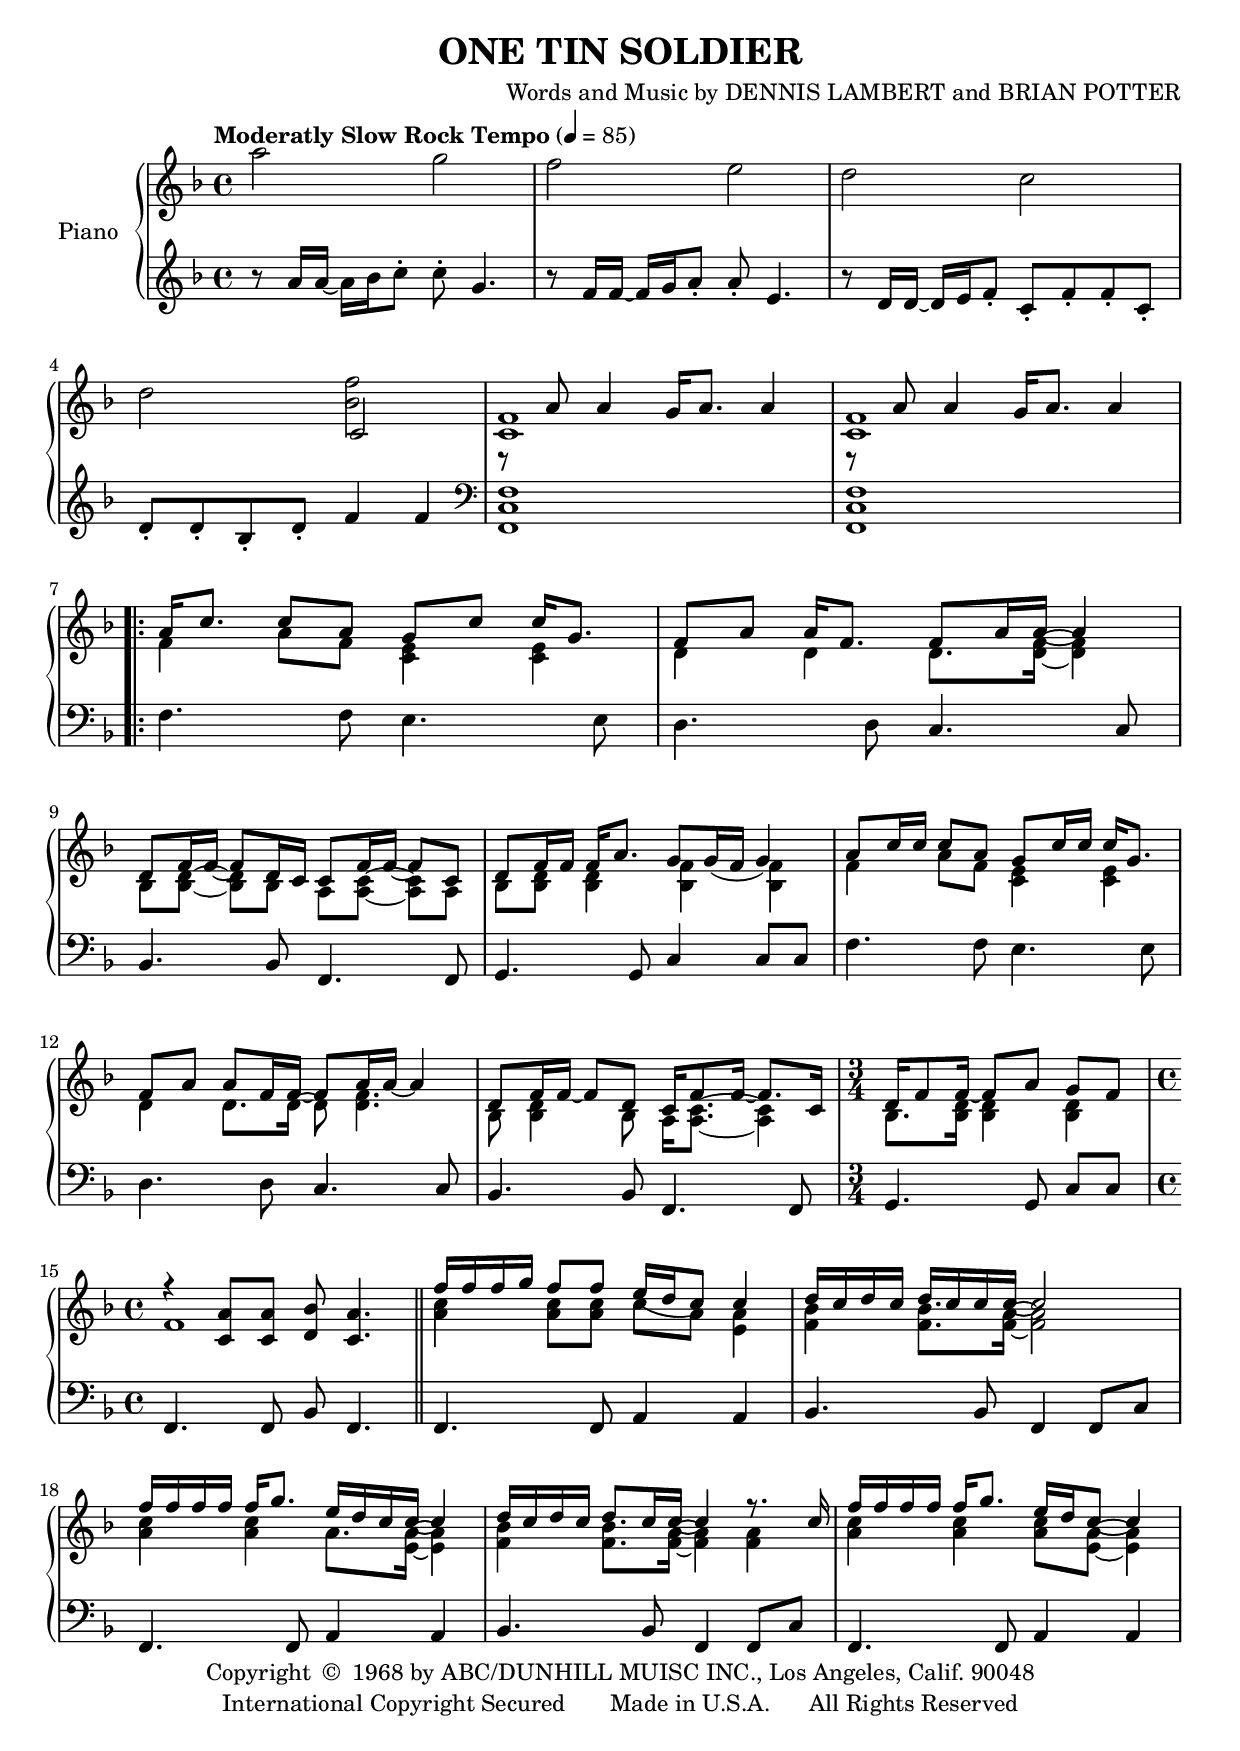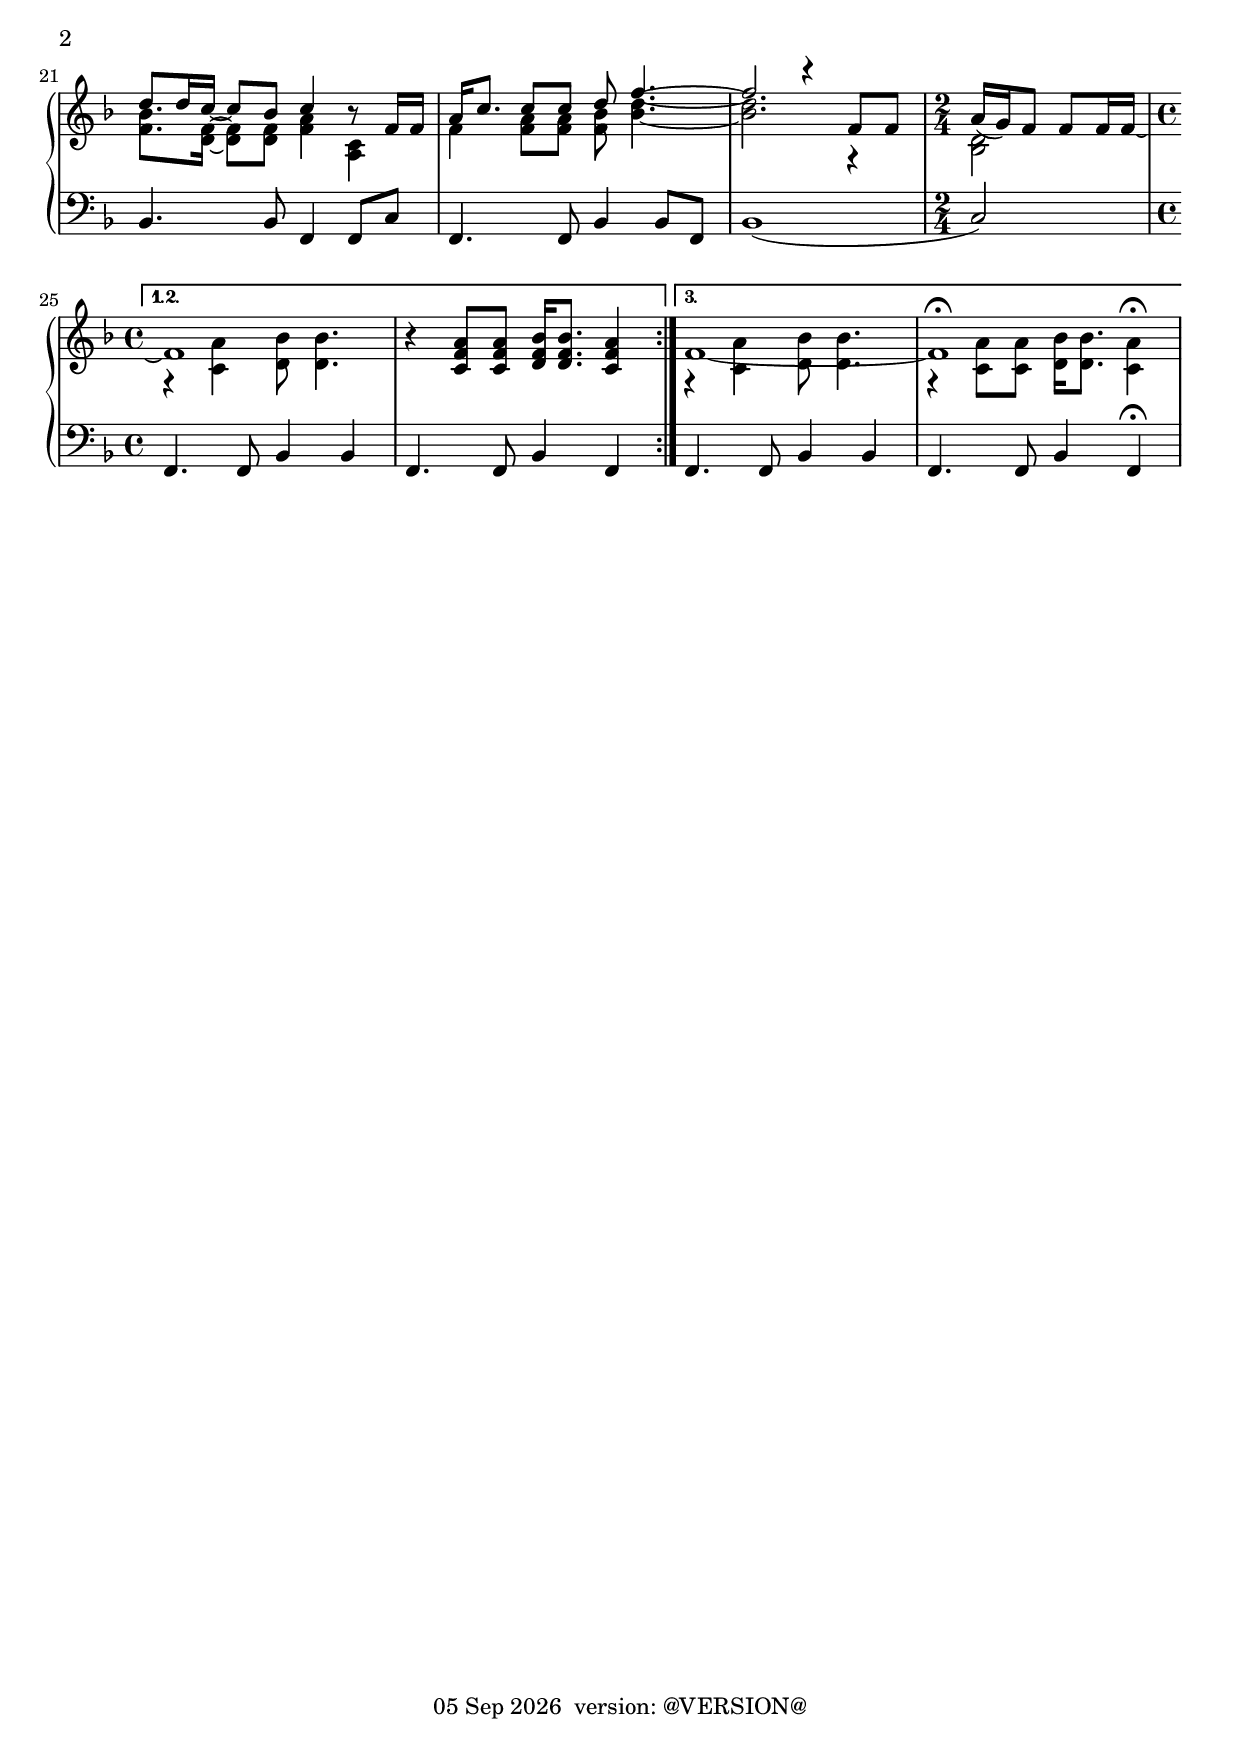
\version "2.18.2"
\include "predefined-guitar-fretboards.ly"
date = #(strftime "%d %b %Y" (localtime (current-time)))
\header {
	title = "ONE TIN SOLDIER"
	composer = \markup {
		\line { "Words and Music by" }
		\line { "DENNIS LAMBERT" }
		\line { "and BRIAN POTTER" }
	}
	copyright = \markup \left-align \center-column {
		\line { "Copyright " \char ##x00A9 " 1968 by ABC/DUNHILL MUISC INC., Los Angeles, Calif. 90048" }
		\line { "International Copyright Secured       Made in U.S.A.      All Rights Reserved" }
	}
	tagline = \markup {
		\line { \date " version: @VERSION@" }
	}
}

% piano
\parallelMusic #'(voiceAA voiceAB voiceBA) {

	% keys
	\key f \major	|
	\key f \major	|
	\key f \major	|

	% Bar 1
	a''2						g		|
	s1 |
	r8 a''16 a~ a bes c8-. 		c-. g4. |

	% Bar 2
	f2							e		|
	s1 |
	r8 f16 f~ f g a8-. 			a-. e4. |

	% Bar 3
	d2							c2		|
	s1 |
	r8 d16 d~ d e f8-. c-. f-. f-. c-. |

	% Bar 4
	d2							<f bes,>|
	s2 c2 |	% move this c to another voice, in the left hand bars
	d8-. d-. bes-. d-. f4 f |

	% Bar 5
	r8 a,8 a4 g16 a8. a4 |
	<f c>1 |
	\clef bass <f, c f,>1 |

	% Bar 6
	r8 a8 a4 g16 a8. a4 |
	<f c>1 |
	<f c f,>1 |
	\break

	% Bar 7
	\repeat volta 3 {
	\stemUp 	a16 c8. c8 a  g c 	c16 g8.   |
	\stemDown 	f4      a8 f  <e c>4 <e c>    |
				f4.        f8 e4.          e8 |

	% Bar 8
	f8 a a16 f8. f8[ a16 a~] a4 |
	d4   d       d8.     <f d>16~ <f d>4 |
	d4.         d8 c4.   c8 |
	\break

	% Bar 9
	d,8 f16 f~ f8 d16 c c8 f16 f~ f8 c |
	bes,8[ <d bes>~] <d bes> bes a[ <c a>~] <c a> a |
	bes4. bes8 f4. f8 |

	% Bar 10
	d8 f16 f f a8. g8 g16( f g4) |
	bes8 <d bes> <d bes>4 <f bes,> <f bes,>|
	g4. g8 c4 c8 c8 |

	%\pageBreak
	% Page 2
	% Bar 11
	a8 c16 c c8 a g c16 c c g8. |
	f4       a8 f <e c>4  <e c>4 |
	f4.         f8 e4.      e8  |

	% Bar 12
	f8 a a  f16 f16~ f8 a16 a~ a4 |
	d4   d8.    d16~ d8 <f d>4.   |
	d4.     d8  c4.               c8 |

	% Bar 13
	d,8 f16 f~ f8 d c16 f8 f16~ f8. c16 |
	bes,8 <d bes>4 bes8 a16 <c a>8.~ <c a>4 |  %typo on the page?
	bes4. bes8 f4. f8 |

	% Bar 14
	\time 3/4
	d16 f8 f16~ f8 a8 g[ f] |
	bes8. <d bes>16 <d bes>4 <d bes>|
	g4. g8 c[ c] |

	% Bar 15
	\time 4/4
	r4 <c a'>8 <c a'> <d bes'> <c a'>4. |
	f1 |
	f,4. f8 bes f4. |

	\bar "||"
	% Bar 16
	f'16 f f g f8 f8 e16( d c8) c4 |
	<a c>4 <a c>8 <a c> c a <e a>4 |
	f4. f8 a4 a |

	% Bar 17 (2)
	d16 c d c d c c c~ c2 |
	<f bes>4 <f bes>8. <f a>16~ <f a>2 |
	bes4. bes8 f4 f8 c' |

	% Bar 18 (3)
	f16 f f f f g8. e16 d c c~ c4 |
	<a c>4 <a c>4 a8. <e a>16~ <e a>4|
	f,4. f8 a4 a |

	% Page 3
	% Bar 19 (4)
	d16 c d c d8 c16 c~ c4 r8. c16 |
	<f bes>4 <f bes>8. <f a>16~ <f a>4 <f a>4 |
	bes4. bes8 f4 f8 c' |

	% Bar 20 (5)
	f16 f f f f g8. e16 d c8~ c4 |
	<a c>4 <a c> <a c>8 <e a>~ <a e>4 |
	f,4. f8 a4 a |

	% Bar 21 (6)
	d8 d16 c~ c8 bes c4 r8 f,16 f |
	<f bes>8. <d f>16~ <d f>8 <d f> <f a>4 <a, c> |
	bes4. bes8 f4 f8 c' |

	% Bar 22 (7)
	a16 c8. c8 c d f4.~ |
	f'4 <f a>8 <f a> <f bes> <bes d>4.~ |
	f,4. f8 bes4 bes8 f |

	% Bar 23 (8)
	f2 r4 f,8 f |
	<bes d>2. r4 |
	bes1( |

	% Bar 24 (9)
	\time 2/4
	a16( g) f8 f f16 f~ |
	<bes, d>2 |
	c2) |
	} % repeat

	\alternative {

	{ % 1 and 2
	% Bar 25 (10)
	% @TODO: Move these
	\time 4/4
	f1 |
	r4 <c a'>4 <d bes'>8 <d bes'>4. |
	f,4. f8 bes4 bes |

	% Bar 26 (11)
	r4 <c f a>8 <c f a> <d f bes>16 <d f bes>8. <c f a>4 |
	s1 |
	f4. f8 bes4 f |
	}

	{ % 3
	% Bar 27 (12)
	% repeat 3
	f1~ |
	r4 <c a'>4 <d bes'>8 <d bes'>4. |
	f4. f8 bes4 bes |

	% Bar 28 (13)
	f1\fermata |
	r4 <c a'>8 <c a'> <d bes'>16 <d bes'>8. <c a'>4\fermata |
	f4. f8 bes4 f\fermata |
	}
	} % alternate

}

\score {
	<<
		\new PianoStaff \with { instrumentName = "Piano" }
		<<

			\new Staff {
				<<
					% ignore = \override NoteColumn #'ignore-collision = ##t
					\tempo "Moderatly Slow Rock Tempo" 4=85
					\relative c' \voiceAA
					\relative c' \voiceAB
				>>
			}
			\new Staff {
				<<
					\relative c \voiceBA
				>>
			}
		>>
	>>
	\layout { }
}
\score {
	\unfoldRepeats
	<<
		\new PianoStaff \with { instrumentName = "Piano" }
		<<

			\new Staff {
				<<
					% ignore = \override NoteColumn #'ignore-collision = ##t
					\tempo "Moderatly Slow Rock Tempo" 4=85
					\relative c' \voiceAA
					\relative c' \voiceAB
				>>
			}
			\new Staff {
				<<
					\relative c \voiceBA
				>>
			}
		>>
	>>
	\midi { }
}